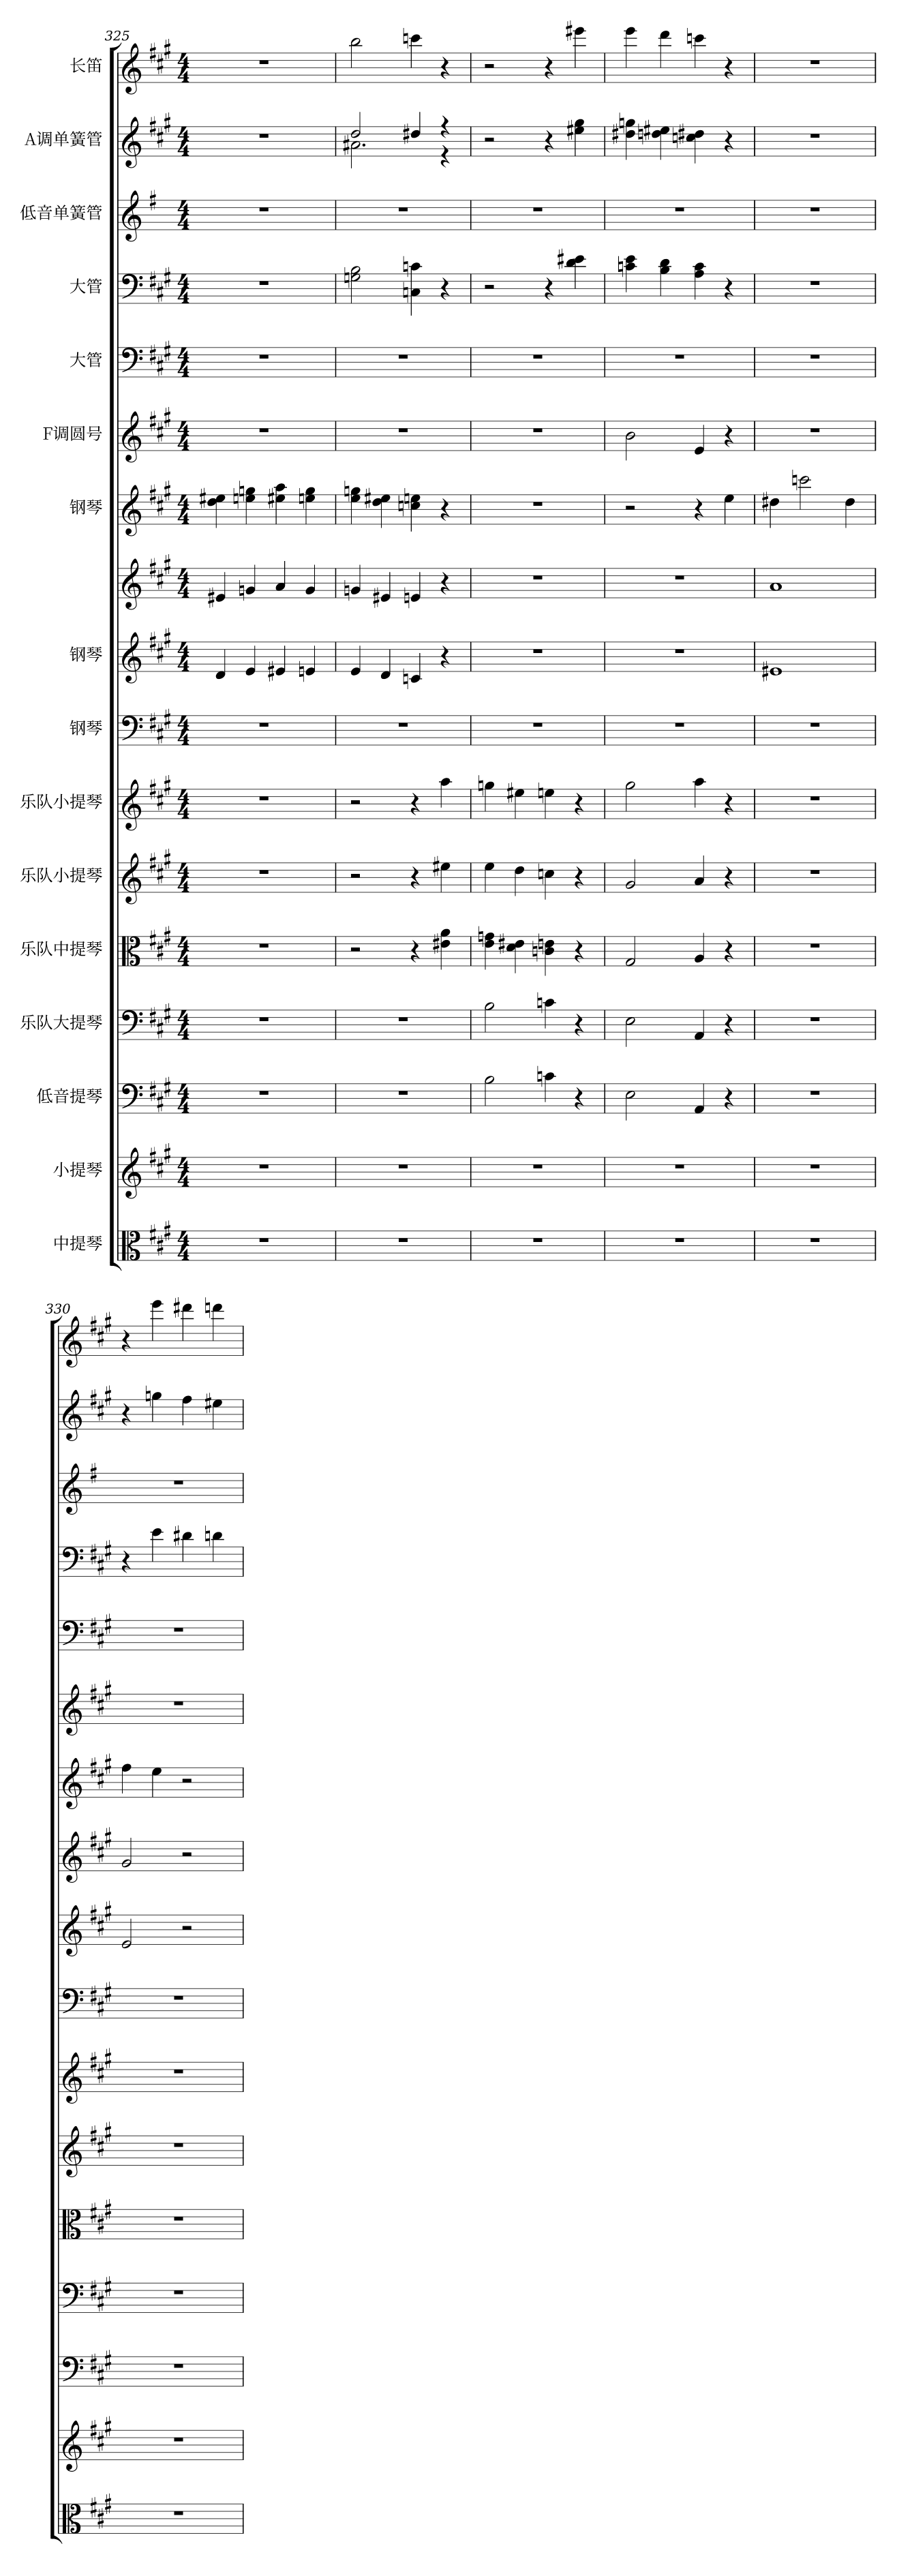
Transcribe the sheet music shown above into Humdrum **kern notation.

**kern	**kern	**kern	**kern	**kern	**kern	**kern	**kern	**kern	**kern	**kern	**kern	**kern	**kern	**kern	**kern	**kern
*part16	*part15	*part14	*part13	*part12	*part11	*part10	*part9	*part8	*part8	*part7	*part6	*part5	*part4	*part3	*part2	*part1
*staff17	*staff16	*staff15	*staff14	*staff13	*staff12	*staff11	*staff10	*staff9	*staff8	*staff7	*staff6	*staff5	*staff4	*staff3	*staff2	*staff1
*I"中提琴	*I"小提琴	*I"低音提琴	*I"乐队大提琴	*I"乐队中提琴	*I"乐队小提琴	*I"乐队小提琴	*I"钢琴	*I"钢琴	*	*I"钢琴	*I"F调圆号	*I"大管	*I"大管	*I"低音单簧管	*I"A调单簧管	*I"长笛
*clefC3	*clefG2	*clefF4	*clefF4	*clefC3	*clefG2	*clefG2	*clefF4	*clefG2	*clefG2	*clefG2	*clefG2	*clefF4	*clefF4	*clefG2	*clefG2	*clefG2
*	*	*ITrd7c12	*	*	*	*	*	*	*	*	*ITrd4c7	*	*	*ITrd8c14	*ITrd2c3	*
*k[f#c#g#]	*k[f#c#g#]	*k[f#c#g#]	*k[f#c#g#]	*k[f#c#g#]	*k[f#c#g#]	*k[f#c#g#]	*k[f#c#g#]	*k[f#c#g#]	*k[f#c#g#]	*k[f#c#g#]	*k[f#c#]	*k[f#c#g#]	*k[f#c#g#]	*k[f#]	*k[f#c#g#d#a#e#]	*k[f#c#g#]
*M4/4	*M4/4	*M4/4	*M4/4	*M4/4	*M4/4	*M4/4	*M4/4	*M4/4	*M4/4	*M4/4	*M4/4	*M4/4	*M4/4	*M4/4	*M4/4	*M4/4
=325	=325	=325	=325	=325	=325	=325	=325	=325	=325	=325	=325	=325	=325	=325	=325	=325
1r	1r	1r	1r	1r	1r	1r	1r	4d/	4e#X/	4dd\ 4ee#X\	1r	1r	1r	1r	1r	1r
.	.	.	.	.	.	.	.	4e/	4gn/	4een\ 4ggn\	.	.	.	.	.	.
.	.	.	.	.	.	.	.	4e#X/	4a/	4ee#X\ 4aa\	.	.	.	.	.	.
.	.	.	.	.	.	.	.	4en/	4g/	4een\ 4gg\	.	.	.	.	.	.
!!LO:PB:g=z
=326	=326	=326	=326	=326	=326	=326	=326	=326	=326	=326	=326	=326	=326	=326	=326	=326
*	*	*	*	*	*	*	*	*	*	*	*	*	*	*	*^	*
1r	1r	1r	1r	2r	2r	2r	1r	4e/	4gn/	4ee\ 4ggn\	1r	1r	2Gn\ 2B\	1r	2b/	2.f##X\	2bb\
.	.	.	.	.	.	.	.	4d/	4e#X/	4dd\ 4ee#X\	.	.	.	.	.	.	.
.	.	.	.	4r	4r	4r	.	4cn/	4en/	4ccn\ 4een\	.	.	4Cn\ 4cn\	.	4b#X/	.	4cccn\
.	.	.	.	4e#X\ 4a\	4ee#X\	4aa\	.	4r	4r	4r	.	.	4r	.	4r	4r	4r
*	*	*	*	*	*	*	*	*	*	*	*	*	*	*	*v	*v	*
=327	=327	=327	=327	=327	=327	=327	=327	=327	=327	=327	=327	=327	=327	=327	=327	=327
*	*	*	*	*	*	*	*	*	*	*	*	*	*	*	*	*MM236
1r	1r	2BB\	2B\	4e\ 4gn\	4ee\	4ggn\	1r	1r	1r	1r	1r	1r	2r	1r	2r	2r
.	.	.	.	4d\ 4e#X\	4dd\	4ee#X\	.	.	.	.	.	.	.	.	.	.
.	.	4Cn\	4cn\	4cn\ 4en\	4ccn\	4een\	.	.	.	.	.	.	4r	.	4r	4r
.	.	4r	4r	4r	4r	4r	.	.	.	.	.	.	4d\ 4e#X\	.	4cc##X\ 4ee#\	4eee#X\
=328	=328	=328	=328	=328	=328	=328	=328	=328	=328	=328	=328	=328	=328	=328	=328	=328
1r	1r	2EE\	2E\	2G#/	2g#/	2gg#\	1r	1r	1r	2r	2e\	1r	4cn\ 4e\	1r	4b#X\ 4een\	4eee\
.	.	.	.	.	.	.	.	.	.	.	.	.	4B\ 4d\	.	4bn\ 4cc##X\	4ddd\
.	.	4AAA/	4AA/	4A/	4a/	4aa\	.	.	.	4r	4A/	.	4A\ 4c\	.	4an\ 4b#X\	4cccn\
.	.	4r	4r	4r	4r	4r	.	.	.	4ee\	4r	.	4r	.	4r	4r
=329	=329	=329	=329	=329	=329	=329	=329	=329	=329	=329	=329	=329	=329	=329	=329	=329
*	*	*	*	*	*	*	*	*	*	*	*	*	*	*	*	*MM228
1r	1r	1r	1r	1r	1r	1r	1r	1e#X	1a	4dd#X\	1r	1r	1r	1r	1r	1r
.	.	.	.	.	.	.	.	.	.	2cccn\	.	.	.	.	.	.
.	.	.	.	.	.	.	.	.	.	4dd#\	.	.	.	.	.	.
=330	=330	=330	=330	=330	=330	=330	=330	=330	=330	=330	=330	=330	=330	=330	=330	=330
*	*	*	*	*	*	*	*	*	*	*	*	*	*	*	*	*MM232
1r	1r	1r	1r	1r	1r	1r	1r	2e/	2g#/	4ff#\	1r	1r	4r	1r	4r	4r
.	.	.	.	.	.	.	.	.	.	4ee\	.	.	4e\	.	4een\	4eee\
.	.	.	.	.	.	.	.	2r	2r	2r	.	.	4d#X\	.	4dd#\	4ddd#X\
.	.	.	.	.	.	.	.	.	.	.	.	.	4dn\	.	4cc##X\	4dddn\
=	=	=	=	=	=	=	=	=	=	=	=	=	=	=	=	=
*-	*-	*-	*-	*-	*-	*-	*-	*-	*-	*-	*-	*-	*-	*-	*-	*-
